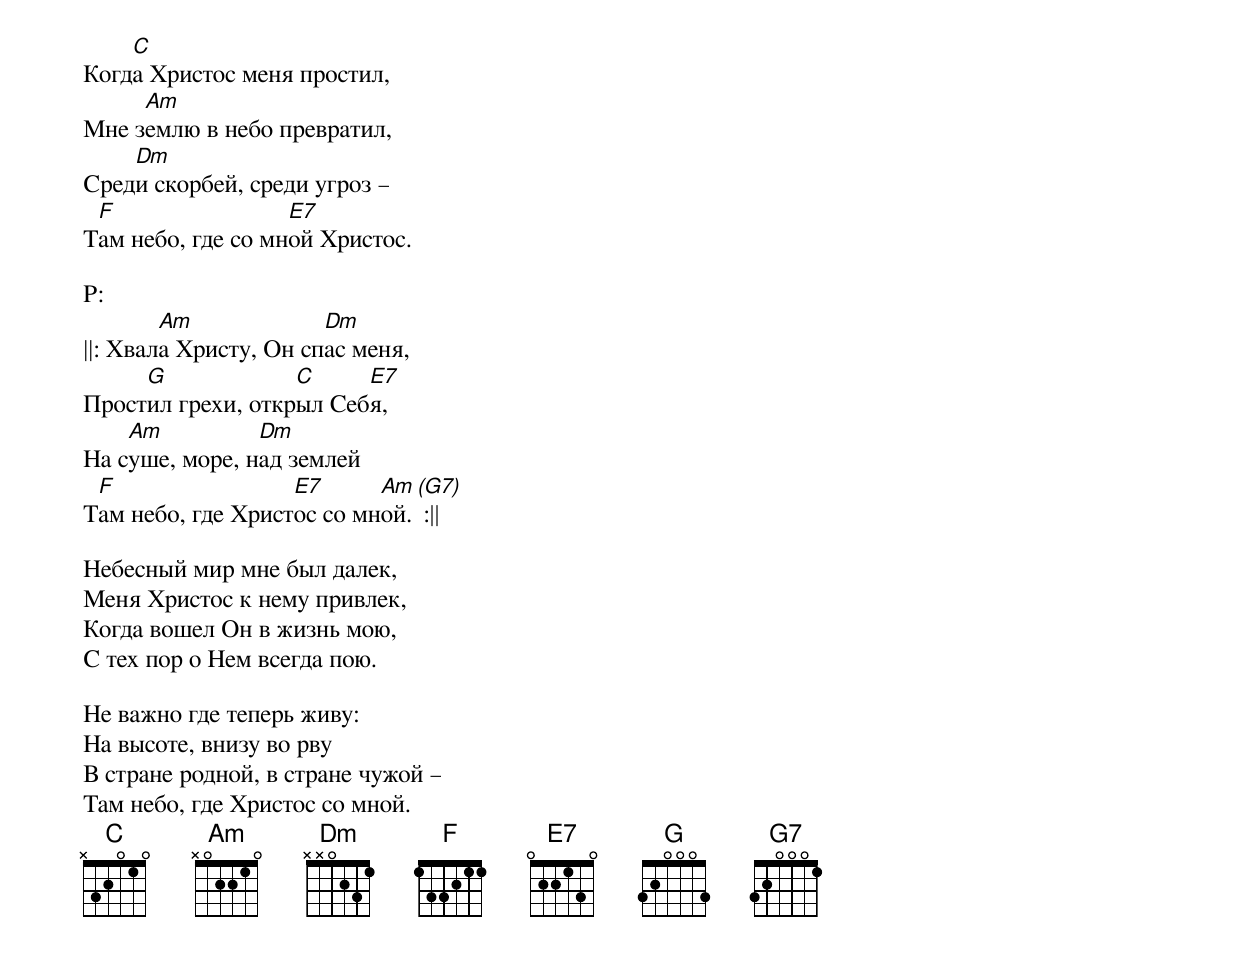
Когд[C]а Христос меня простил,
Мне з[Am]емлю в небо превратил,
Сред[Dm]и скорбей, среди угроз –
Т[F]ам небо, где со мн[E7]ой Христос.

P:
||: Хвал[Am]а Христу, Он сп[Dm]ас меня,
Прост[G]ил грехи, откр[C]ыл Себ[E7]я,
На с[Am]уше, море, н[Dm]ад землей
Т[F]ам небо, где Христ[E7]ос со мн[Am]ой.[(G7)] :||

Небесный мир мне был далек,
Меня Христос к нему привлек,
Когда вошел Он в жизнь мою,
С тех пор о Нем всегда пою.

Не важно где теперь живу:
На высоте, внизу во рву
В стране родной, в стране чужой –
Там небо, где Христос со мной.
